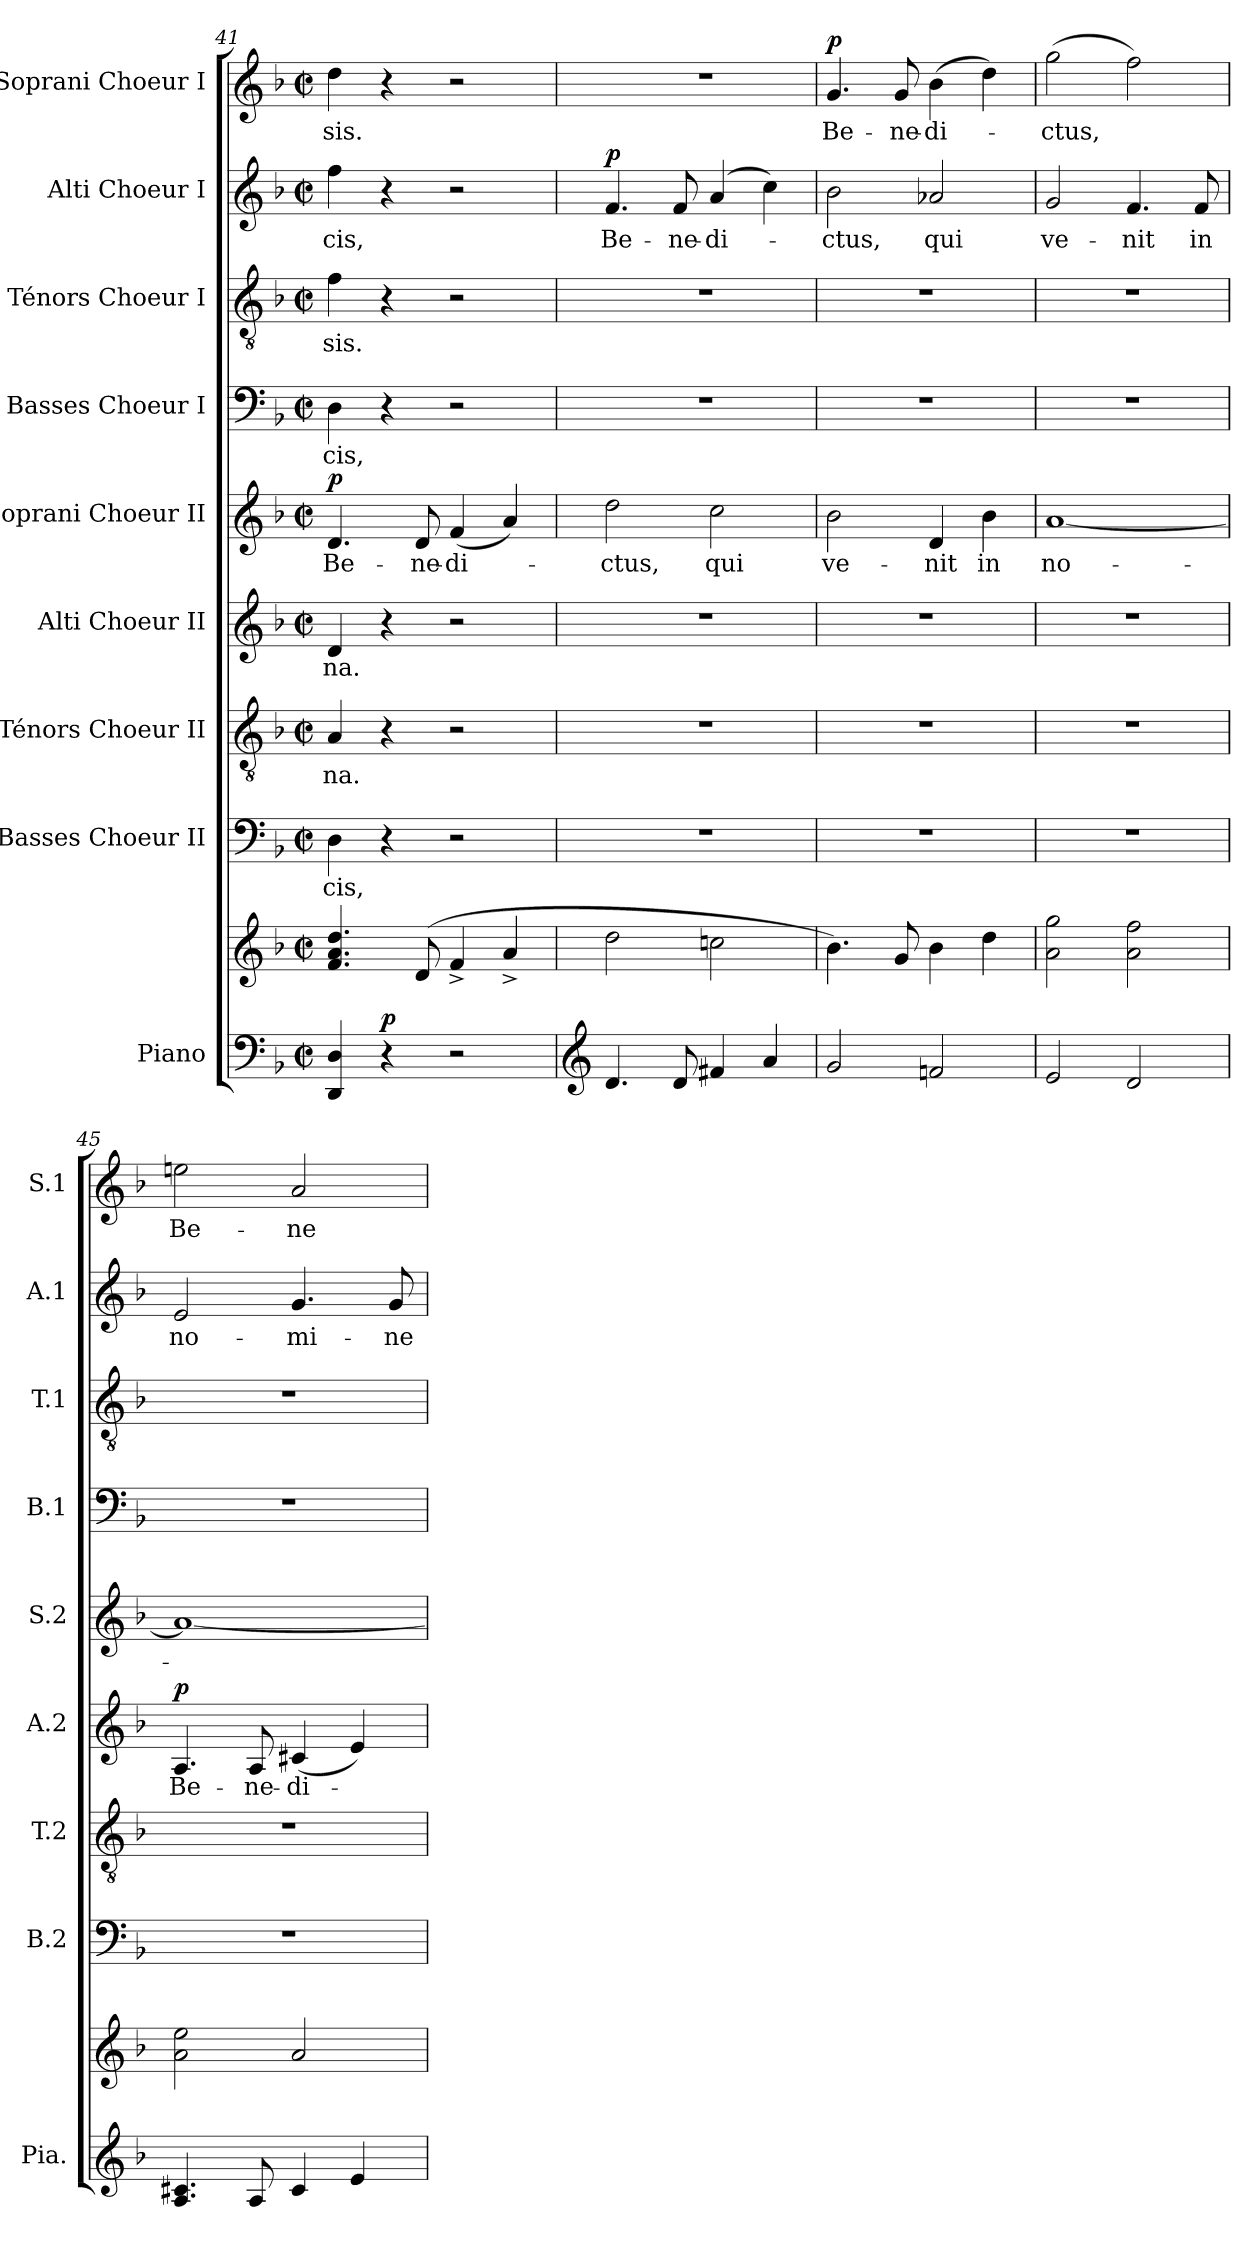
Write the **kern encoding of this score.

**kern	**kern	**dynam	**kern	**text	**kern	**text	**kern	**text	**dynam	**kern	**text	**dynam	**kern	**text	**kern	**text	**kern	**text	**dynam	**kern	**text	**dynam
*part9	*part9	*part9	*part8	*part8	*part7	*part7	*part6	*part6	*part6	*part5	*part5	*part5	*part4	*part4	*part3	*part3	*part2	*part2	*part2	*part1	*part1	*part1
*staff10	*staff9	*staff9/10	*staff8	*staff8	*staff7	*staff7	*staff6	*staff6	*staff6	*staff5	*staff5	*staff5	*staff4	*staff4	*staff3	*staff3	*staff2	*staff2	*staff2	*staff1	*staff1	*staff1
*I"Piano	*	*	*I"Basses Choeur II	*	*I"Ténors Choeur II	*	*I"Alti Choeur II	*	*	*I"Soprani Choeur II	*	*	*I"Basses Choeur I	*	*I"Ténors Choeur I	*	*I"Alti Choeur I	*	*	*I"Soprani Choeur I	*	*
*I'Pia.	*	*	*I'B.2	*	*I'T.2	*	*I'A.2	*	*	*I'S.2	*	*	*I'B.1	*	*I'T.1	*	*I'A.1	*	*	*I'S.1	*	*
*clefF4	*clefG2	*	*clefF4	*	*clefGv2	*	*clefG2	*	*	*clefG2	*	*	*clefF4	*	*clefGv2	*	*clefG2	*	*	*clefG2	*	*
*	*	*	*	*	*	*	*	*	*	*	*	*	*	*	*	*	*ITrd2c3	*	*	*	*	*
*k[b-]	*k[b-]	*	*k[b-]	*	*k[b-]	*	*k[b-]	*	*	*k[b-]	*	*	*k[b-]	*	*k[b-]	*	*k[f#c#]	*	*	*k[b-]	*	*
*M2/2	*M2/2	*	*M2/2	*	*M2/2	*	*M2/2	*	*	*M2/2	*	*	*M2/2	*	*M2/2	*	*M2/2	*	*	*M2/2	*	*
*met(c|)	*met(c|)	*	*met(c|)	*	*met(c|)	*	*met(c|)	*	*	*met(c|)	*	*	*met(c|)	*	*met(c|)	*	*met(c|)	*	*	*met(c|)	*	*
=41	=41	=41	=41	=41	=41	=41	=41	=41	=41	=41	=41	=41	=41	=41	=41	=41	=41	=41	=41	=41	=41	=41
!	!	!	!	!	!	!	!	!	!	!	!	!LO:DY:a	!	!	!	!	!	!	!	!	!	!
4DD/ 4D/	4.f/ 4.a/ 4.dd/	.	4D\	-cis,	4A/	-na.	4di/	-na.	.	4.d/	Be-	p	4D\	-cis,	4f\	-sis.	4ddi\	-cis,	.	4dd\	-sis.	.
!	!	!LO:DY:a=2	!	!	!	!	!	!	!	!	!	!	!	!	!	!	!	!	!	!	!	!
4r	.	p	4r	.	4r	.	4r	.	.	.	.	.	4r	.	4r	.	4r	.	.	4r	.	.
.	(8d/	.	.	.	.	.	.	.	.	8d/	-ne-	.	.	.	.	.	.	.	.	.	.	.
2r	4f^/	.	2r	.	2r	.	2r	.	.	(4f/	-di-	.	2r	.	2r	.	2r	.	.	2r	.	.
.	4a^/	.	.	.	.	.	.	.	.	4a/)	.	.	.	.	.	.	.	.	.	.	.	.
!!LO:PB:g=z
=42	=42	=42	=42	=42	=42	=42	=42	=42	=42	=42	=42	=42	=42	=42	=42	=42	=42	=42	=42	=42	=42	=42
*clefG2	*	*	*	*	*	*	*	*	*	*	*	*	*	*	*	*	*	*	*	*	*	*
!	!	!	!	!	!	!	!	!	!	!	!	!	!	!	!	!	!	!	!LO:DY:a	!	!	!
4.d/	2dd\	.	1r	.	1r	.	1r	.	.	2dd\	-ctus,	.	1r	.	1r	.	4.di/	Be-	p	1r	.	.
8d/	.	.	.	.	.	.	.	.	.	.	.	.	.	.	.	.	8di/	-ne-	.	.	.	.
4f#X/	2ccn\	.	.	.	.	.	.	.	.	2cc\	qui	.	.	.	.	.	(4f#i/	-di-	.	.	.	.
4a/	.	.	.	.	.	.	.	.	.	.	.	.	.	.	.	.	4ai\)	.	.	.	.	.
=43	=43	=43	=43	=43	=43	=43	=43	=43	=43	=43	=43	=43	=43	=43	=43	=43	=43	=43	=43	=43	=43	=43
!	!	!	!	!	!	!	!	!	!	!	!	!	!	!	!	!	!	!	!	!	!	!LO:DY:a
2g/	4.b-\)	.	1r	.	1r	.	1r	.	.	2b-\	ve-	.	1r	.	1r	.	2gi\	-ctus,	.	4.g/	Be-	p
.	8g/	.	.	.	.	.	.	.	.	.	.	.	.	.	.	.	.	.	.	8g/	-ne-	.
2fn/	4b-\	.	.	.	.	.	.	.	.	4d/	-nit	.	.	.	.	.	2fni/	qui	.	(4b-\	-di-	.
.	4dd\	.	.	.	.	.	.	.	.	4b-\	in	.	.	.	.	.	.	.	.	4dd\)	.	.
=44	=44	=44	=44	=44	=44	=44	=44	=44	=44	=44	=44	=44	=44	=44	=44	=44	=44	=44	=44	=44	=44	=44
2e/	2a\ 2gg\	.	1r	.	1r	.	1r	.	.	[1a	no-	.	1r	.	1r	.	2ei/	ve-	.	(2gg\	-ctus,	.
2d/	2a\ 2ff\	.	.	.	.	.	.	.	.	.	.	.	.	.	.	.	4.di/	-nit	.	2ff\)	.	.
.	.	.	.	.	.	.	.	.	.	.	.	.	.	.	.	.	8di/	in	.	.	.	.
=45	=45	=45	=45	=45	=45	=45	=45	=45	=45	=45	=45	=45	=45	=45	=45	=45	=45	=45	=45	=45	=45	=45
!	!	!	!	!	!	!	!	!	!LO:DY:a	!	!	!	!	!	!	!	!	!	!	!	!	!
4.A/ 4.c#X/	2a\ 2ee\	.	1r	.	1r	.	4.Ai/	Be-	p	1a_	.	.	1r	.	1r	.	2c#i/	no-	.	2een\	Be-	.
8A/	.	.	.	.	.	.	8Ai/	-ne-	.	.	.	.	.	.	.	.	.	.	.	.	.	.
4c#/	2a/	.	.	.	.	.	(4c#Xi/	-di-	.	.	.	.	.	.	.	.	4.ei/	-mi-	.	2a/	-ne-	.
4e/	.	.	.	.	.	.	4ei/)	.	.	.	.	.	.	.	.	.	.	.	.	.	.	.
.	.	.	.	.	.	.	.	.	.	.	.	.	.	.	.	.	8ei/	-ne	.	.	.	.
=	=	=	=	=	=	=	=	=	=	=	=	=	=	=	=	=	=	=	=	=	=	=
*-	*-	*-	*-	*-	*-	*-	*-	*-	*-	*-	*-	*-	*-	*-	*-	*-	*-	*-	*-	*-	*-	*-
